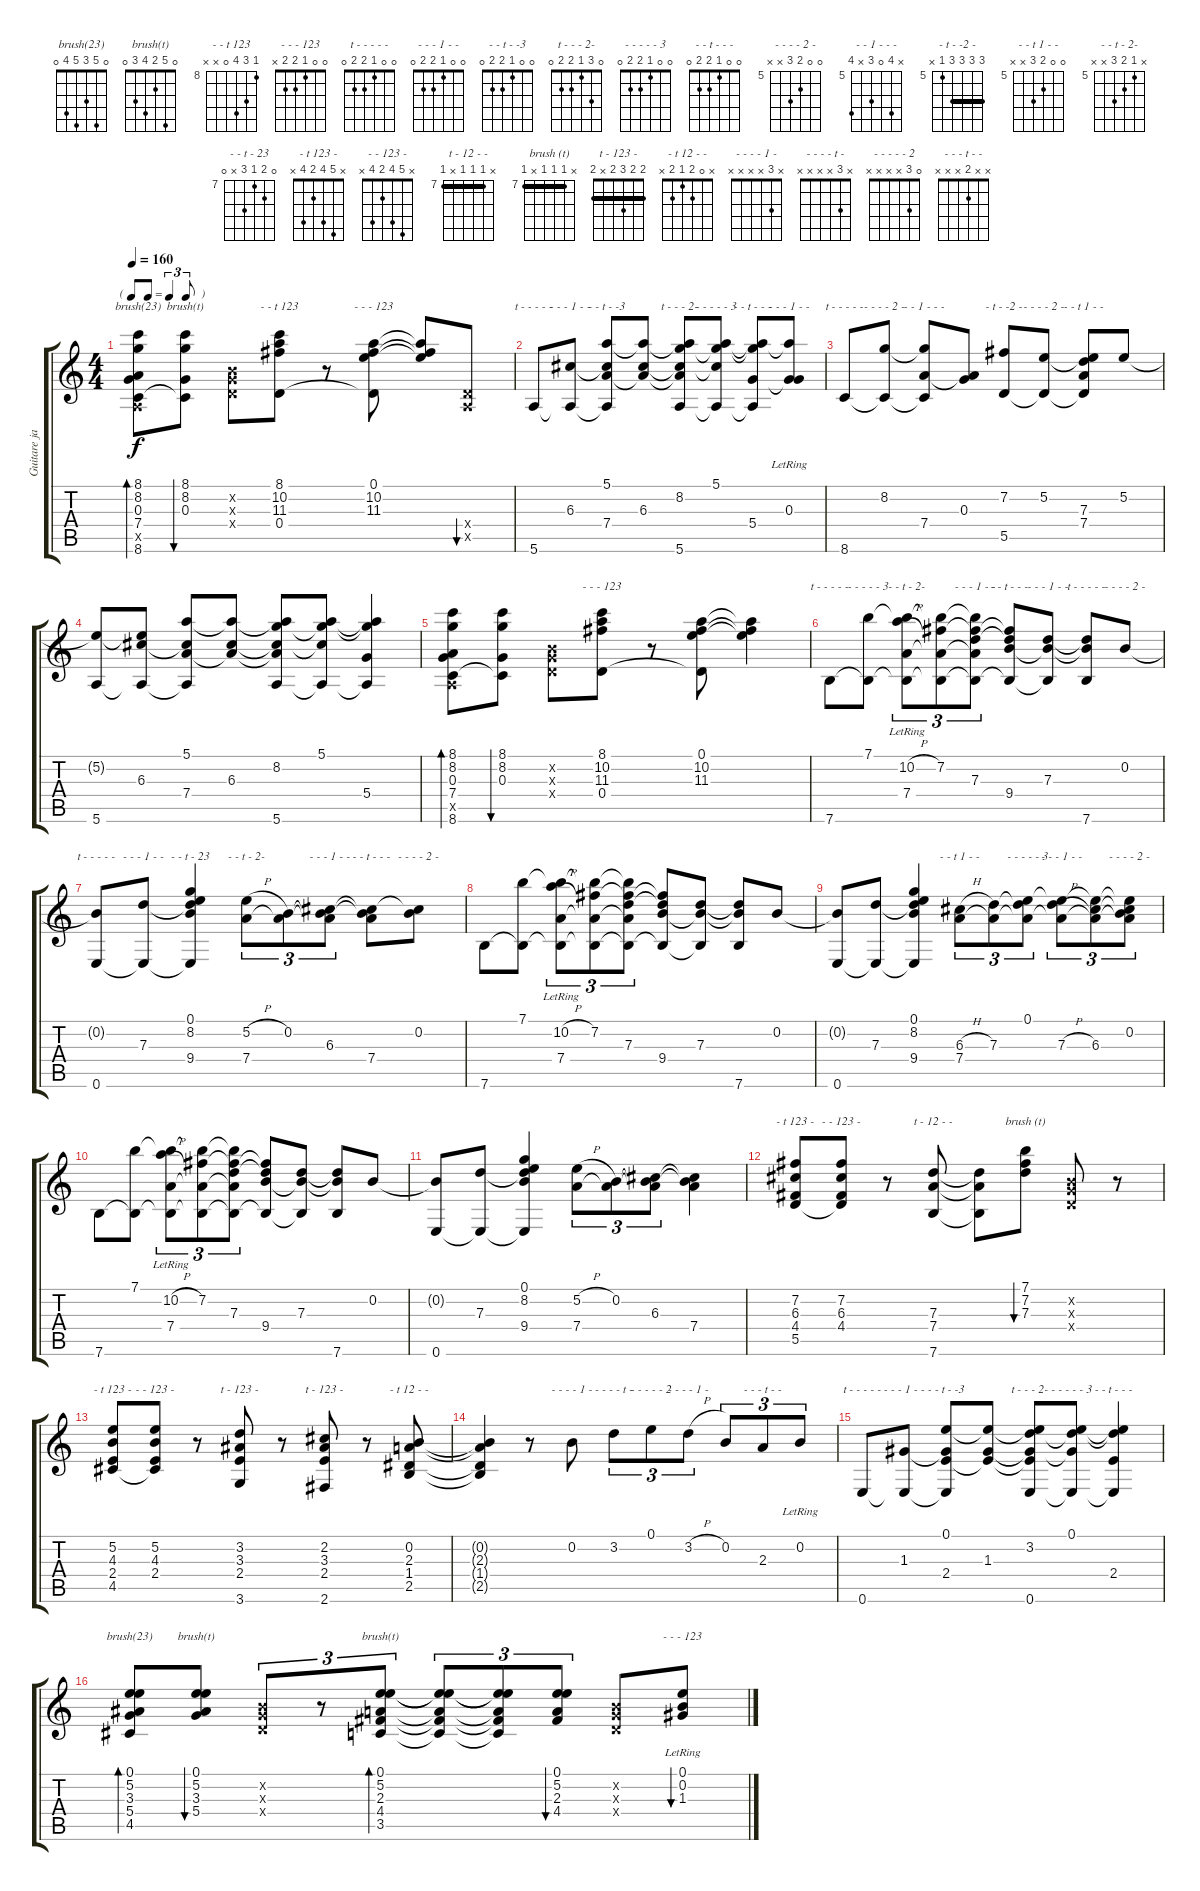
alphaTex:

\track ("Guitare janvier 2001" "Guitare ja") {instrument acousticguitarnylon}
\staff {score tabs}
\tuning (E4 B3 G3 D3 A2 E2) {hide}
\chord ("brush(23)" 8 8 0 7 x 8) {firstfret 5}
\chord ("brush(t)" 8 8 0 7 x 8) {firstfret 5}
\chord ("- - t 123" 8 10 11 0 x x) {firstfret 8}
\chord ("- - - 123" 0 10 11 0 x x) {firstfret 8}
\chord ("t - - - - -" 5 5 6 7 7 5) {firstfret 5 barre 5}
\chord ("- - - 1 - -" 5 5 6 7 7 5) {firstfret 5 barre 5}
\chord ("- - t - -3" 5 5 6 7 7 5) {firstfret 5 barre 5}
\chord ("t - - - 2-" 5 8 6 5 7 5) {firstfret 5 barre 5}
\chord ("- - - - - 3" 5 8 6 5 7 5) {firstfret 5 barre 5}
\chord ("- - t - - -" 5 8 6 5 7 5) {firstfret 5 barre 5}
\chord ("- - - 1 - -" x x 0 x x x)
\chord ("t - - - - -" x 8 0 7 x 8) {firstfret 5}
\chord ("- - - - 2 -" x 8 0 7 x 8) {firstfret 5}
\chord ("- - 1 - - -" x 8 0 7 x 8) {firstfret 5}
\chord ("- t - -2 -" 7 7 7 7 5 x) {firstfret 5 barre 7}
\chord ("- - - - 2 -" 5 5 5 5 5 x) {firstfret 5 barre 5}
\chord ("- - t 1 - -" 7 7 7 7 5 x) {firstfret 5 barre 7}
\chord ("- - - 123" 8 10 11 0 x x) {firstfret 8}
\chord ("t - - - - -" 7 7 7 7 x 7) {firstfret 7 barre 7}
\chord ("- - - - - 3" 7 7 7 7 x 7) {firstfret 7 barre 7}
\chord ("- - t - 2-" 7 10 7 7 x 7) {firstfret 7 barre 7}
\chord ("- - - 1 - -" 7 7 7 7 x 7) {firstfret 7 barre 7}
\chord ("- - t - - -" 7 7 7 9 x 7) {firstfret 7 barre 7}
\chord ("- - - 1 - -" 7 7 7 9 x 7) {firstfret 7 barre 7}
\chord ("t - - - - -" 7 7 7 9 x 7) {firstfret 7 barre 7}
\chord ("- - - - 2 -" x 0 x 9 x 0) {firstfret 7}
\chord ("t - - - - -" x 0 x 9 x 0) {firstfret 7}
\chord ("- - - 1 - -" 0 8 7 9 x 0) {firstfret 7}
\chord ("- - t - 23" 0 8 7 9 x 0) {firstfret 7}
\chord ("- - t - 2-" x 5 6 7 x x) {firstfret 5}
\chord ("- - - 1 - -" x 0 6 7 x x) {firstfret 5}
\chord ("- - t - - -" x 0 6 7 x x) {firstfret 5}
\chord ("- - - - 2 -" x 0 x x x x)
\chord ("- - t 1 - -" 0 0 6 7 x x) {firstfret 5}
\chord ("- - - - - 3" 0 0 7 7 x x) {firstfret 5}
\chord ("- - - 1 - -" 0 0 7 7 x x) {firstfret 5}
\chord ("- - - - 2 -" 0 0 6 7 x x) {firstfret 5}
\chord ("- t 123 -" x 7 6 4 5 x) {firstfret 4}
\chord ("- - 123 -" x 7 6 4 5 x) {firstfret 4}
\chord ("t - 12 - -" x 7 7 7 x 7) {firstfret 7 barre 7}
\chord ("brush (t)" x 7 7 7 x 7) {firstfret 7 barre 7}
\chord ("- t 123 -" x 5 4 2 4 x)
\chord ("- - 123 -" x 5 4 2 4 x)
\chord ("t - 123 -" 2 3 3 2 2 3) {barre 2}
\chord ("t - 123 -" 2 2 3 2 x 2) {barre 2}
\chord ("- t 12 - -" x 0 2 1 2 x)
\chord ("- - - - 1 -" x 0 x x x x)
\chord ("- - - - t -" x 3 x x x x)
\chord ("- - - - - 2" 0 3 x x x x)
\chord ("- - - - 1 -" x 3 x x x x)
\chord ("- - - t - -" x x 2 x x x)
\chord ("t - - - - -" 0 0 1 2 2 0)
\chord ("- - - 1 - -" 0 0 1 2 2 0)
\chord ("- - t - -3" 0 0 1 2 2 0)
\chord ("t - - - 2-" 0 3 1 2 2 0)
\chord ("- - - - - 3" 0 0 1 2 2 0)
\chord ("- - t - - -" 0 0 1 2 2 0)
\chord ("brush(23)" 0 5 3 5 4 0)
\chord ("brush(t)" 0 5 3 5 4 0)
\chord ("brush(t)" 0 5 2 4 3 0)
\chord ("- - - 123" 0 0 1 2 2 x)
\ts (4 4)
\tf triplet8th
\tempo 160
\clef g2
\ks c
(8.1 8.2 0.3 7.4 0.5{x} 8.6).8{bd 30 ch "brush(23)" dy f} (8.1 8.2 0.3 8.6{t}).8{bu 30 ch "brush(t)"} (0.2{x} 0.3{x} 0.4{x}).8 (8.1 10.2 11.3 0.4).8{ch "- - t 123"} r.8 (0.1 10.2 11.3 0.4{t}).8{ch "- - - 123"} (0.1{t} 10.2{t} 11.3{t}).8 (0.4{x} 0.5{x}).8{bu 60} |
5.6.8{ch "t - - - - -"} (6.3 5.6{t}).8{ch "- - - 1 - -"} (5.1 6.3{t} 7.4 5.6{t}).8{ch "- - t - -3"} (5.1{t} 6.3 7.4{t}).8 (5.1{t} 8.2 6.3{t} 7.4{t} 5.6).8{ch "t - - - 2-"} (5.1 8.2{t} 6.3{t} 5.6{t}).8{ch "- - - - - 3"} (5.1{t} 8.2{t} 5.4 5.6{t}).8{ch "- - t - - -"} (5.1{t} 0.3{lr} 5.4{t}).8{ch "- - - 1 - -"} |
8.6.8{ch "t - - - - -"} (8.2 8.6{t}).8{ch "- - - - 2 -"} (8.2{t} 7.4 8.6{t}).8{ch "- - 1 - - -"} (0.3 7.4{t}).8 (7.2 5.5).8{ch "- t - -2 -"} (5.2 5.5{t}).8{ch "- - - - 2 -"} (5.2{t} 7.3 7.4 5.5{t}).8{ch "- - t 1 - -"} 5.2.8 |
(5.2{t} 5.6).8 (5.2{t} 6.3 5.6{t}).8 (5.1 6.3{t} 7.4 5.6{t}).8 (5.1{t} 6.3 7.4{t}).8 (5.1{t} 8.2 6.3{t} 7.4{t} 5.6).8 (5.1 8.2{t} 6.3{t} 5.6{t}).8 (5.1{t} 8.2{t} 5.4 5.6{t}).4 |
(8.1 8.2 0.3 7.4 0.5{x} 8.6).8{bd 30} (8.1 8.2 0.3 8.6{t}).8{bu 30} (0.2{x} 0.3{x} 0.4{x}).8 (8.1 10.2 11.3 0.4).8{ch "- - - 123"} r.8 (0.1 10.2 11.3 0.4{t}).8 (0.1{t} 10.2{t} 11.3{t}).4 |
7.6.8{ch "t - - - - -"} (7.1 7.6{t}).8{ch "- - - - - 3"} (7.1{t} 10.2{h} 7.4{lr} 7.6{t}).8{tu (3 2) ch "- - t - 2-"} (7.1{t} 7.2 7.4{t} 7.6{t}).8{tu (3 2)} (7.1{t} 7.2{t} 7.3 7.4{t} 7.6{t}).8{tu (3 2) ch "- - - 1 - -"} (7.2{t} 7.3{t} 9.4 7.6{t}).8{ch "- - t - - -"} (7.3 9.4{t} 7.6{t}).8{ch "- - - 1 - -"} (7.3{t} 9.4{t} 7.6).8{ch "t - - - - -"} 0.2.8{ch "- - - - 2 -"} |
(0.2{t} 0.6).8{ch "t - - - - -"} (7.3 0.6{t}).8{ch "- - - 1 - -"} (0.1 8.2 7.3{t} 9.4 0.6{t}).4{ch "- - t - 23"} (5.2{h} 7.4).8{tu (3 2) ch "- - t - 2-"} (0.2 7.4{t}).8{tu (3 2)} (0.2{t} 6.3 7.4{t}).8{tu (3 2) ch "- - - 1 - -"} (0.2{t} 6.3{t} 7.4).8{ch "- - t - - -"} (0.2 6.3{t}).8{ch "- - - - 2 -"} |
7.6.8 (7.1 7.6{t}).8 (7.1{t} 10.2{h} 7.4{lr} 7.6{t}).8{tu (3 2)} (7.1{t} 7.2 7.4{t} 7.6{t}).8{tu (3 2)} (7.1{t} 7.2{t} 7.3 7.4{t} 7.6{t}).8{tu (3 2)} (7.2{t} 7.3{t} 9.4 7.6{t}).8 (7.3 9.4{t} 7.6{t}).8 (7.3{t} 9.4{t} 7.6).8 0.2.8 |
(0.2{t} 0.6).8 (7.3 0.6{t}).8 (0.1 8.2 7.3{t} 9.4 0.6{t}).4 (6.3{h} 7.4).8{tu (3 2) ch "- - t 1 - -"} (7.3 7.4{t}).8{tu (3 2)} (0.1 7.3{t} 7.4{t}).8{tu (3 2) ch "- - - - - 3"} (0.1{t} 7.3{h} 7.4{t}).8{tu (3 2) ch "- - - 1 - -"} (0.1{t} 6.3 7.4{t}).8{tu (3 2)} (0.1{t} 0.2 6.3{t} 7.4{t}).8{tu (3 2) ch "- - - - 2 -"} |
7.6.8 (7.1 7.6{t}).8 (7.1{t} 10.2{h} 7.4{lr} 7.6{t}).8{tu (3 2)} (7.1{t} 7.2 7.4{t} 7.6{t}).8{tu (3 2)} (7.1{t} 7.2{t} 7.3 7.4{t} 7.6{t}).8{tu (3 2)} (7.2{t} 7.3{t} 9.4 7.6{t}).8 (7.3 9.4{t} 7.6{t}).8 (7.3{t} 9.4{t} 7.6).8 0.2.8 |
(0.2{t} 0.6).8 (7.3 0.6{t}).8 (0.1 8.2 7.3{t} 9.4 0.6{t}).4 (5.2{h} 7.4).8{tu (3 2)} (0.2 7.4{t}).8{tu (3 2)} (0.2{t} 6.3 7.4{t}).8{tu (3 2)} (0.2{t} 6.3{t} 7.4).4 |
(7.2 6.3 4.4 5.5).8{ch "- t 123 -"} (7.2 6.3 4.4 5.5{t}).8{ch "- - 123 -"} r.8 (7.3 7.4 7.6).8{ch "t - 12 - -"} (7.3{t} 7.4{t} 7.6{t}).8 (7.1 7.2 7.3).8{bu 60 ch "brush (t)"} (0.2{x} 0.3{x} 0.4{x}).8 r.8 |
(5.2 4.3 2.4 4.5).8{ch "- t 123 -"} (5.2 4.3 2.4 4.5{t}).8{ch "- - 123 -"} r.8 (3.2 3.3 2.4 3.6).8{ch "t - 123 -"} r.8 (2.2 3.3 2.4 2.6).8{ch "t - 123 -"} r.8 (0.2 2.3 1.4 2.5).8{ch "- t 12 - -"} |
(0.2{t} 2.3{t} 1.4{t} 2.5{t}).4 r.8 0.2.8{ch "- - - - 1 -"} 3.2.8{tu (3 2) ch "- - - - t -"} 0.1.8{tu (3 2) ch "- - - - - 2"} 3.2{h}.8{tu (3 2) ch "- - - - 1 -"} 0.2.8{tu (3 2)} 2.3.8{tu (3 2) ch "- - - t - -"} 0.2{lr}.8{tu (3 2)} |
0.6.8{ch "t - - - - -"} (1.3 0.6{t}).8{ch "- - - 1 - -"} (0.1 1.3{t} 2.4 0.6{t}).8{ch "- - t - -3"} (0.1{t} 1.3 2.4{t}).8 (0.1{t} 3.2 1.3{t} 2.4{t} 0.6).8{ch "t - - - 2-"} (0.1 3.2{t} 1.3{t} 0.6{t}).8{ch "- - - - - 3"} (0.1{t} 3.2{t} 2.4 0.6{t}).4{ch "- - t - - -"} |
(0.1 5.2 3.3 5.4 4.5).8{bd 60 ch "brush(23)"} (0.1 5.2 3.3 5.4).8{bu 60 ch "brush(t)"} (0.2{x} 0.3{x} 0.4{x}).8{tu (3 2)} r.8{tu (3 2)} (0.1 5.2 2.3 4.4 3.5).8{tu (3 2) bd 60 ch "brush(t)"} (0.1{t} 5.2{t} 2.3{t} 4.4{t} 3.5{t}).8{tu (3 2)} (0.1{t} 5.2{t} 2.3{t} 4.4{t} 3.5{t}).8{tu (3 2)} (0.1 5.2 2.3 4.4).8{tu (3 2) bu 60} (0.2{x} 0.3{x} 0.4{x}).8 (0.1{lr} 0.2 1.3).8{bu 60 ch "- - - 123"}
